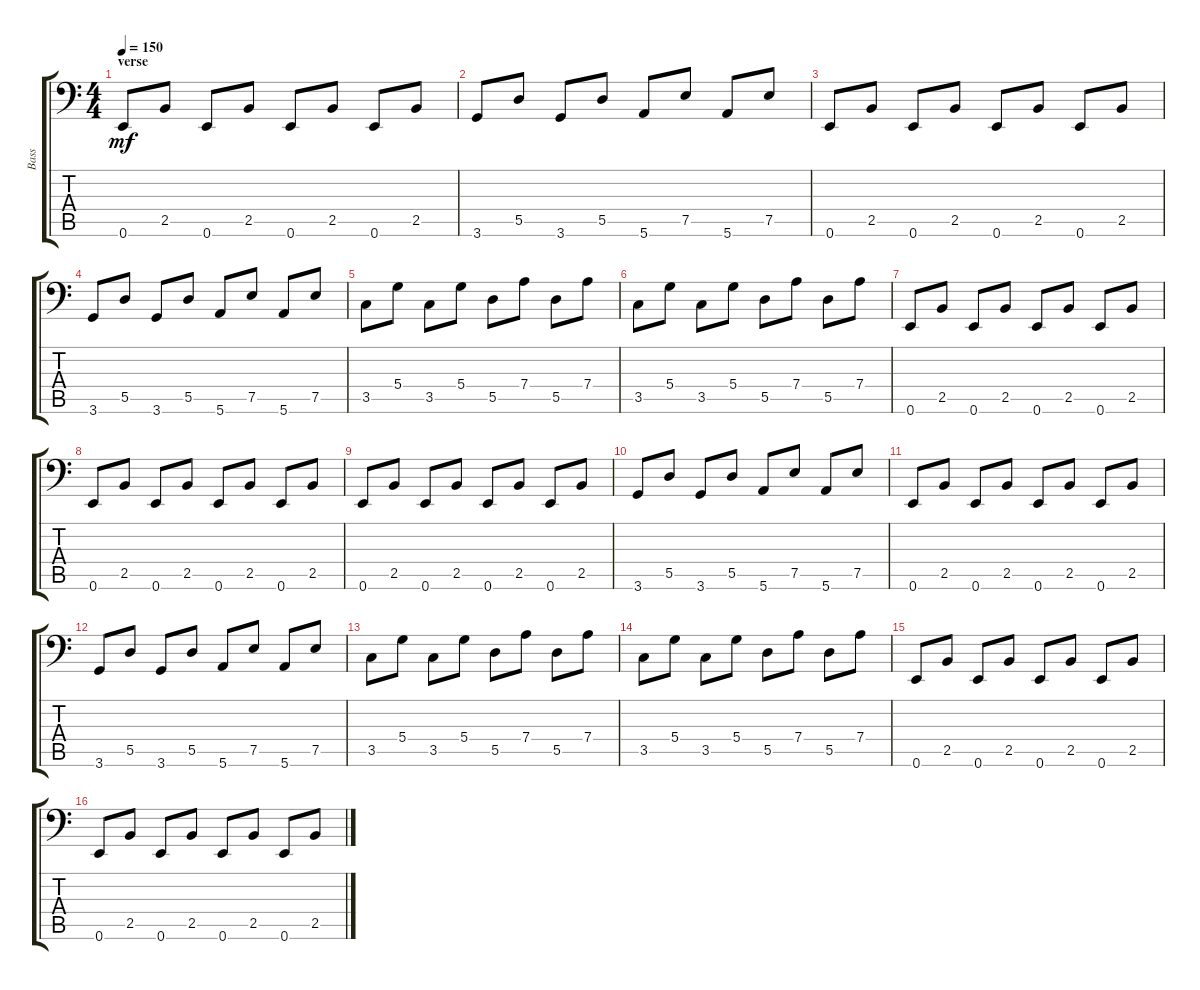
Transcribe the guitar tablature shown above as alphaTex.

\track ("Bass" "Bass") {instrument electricbassfinger}
\staff {score tabs}
\tuning (E3 B2 G2 D2 A1 E1) {hide}
\ts (4 4)
\section ("" "verse")
\tempo 150
\clef f4
\ks c
0.6.8{dy mf} 2.5.8 0.6.8 2.5.8 0.6.8 2.5.8 0.6.8 2.5.8 |
3.6.8 5.5.8 3.6.8 5.5.8 5.6.8 7.5.8 5.6.8 7.5.8 |
0.6.8 2.5.8 0.6.8 2.5.8 0.6.8 2.5.8 0.6.8 2.5.8 |
3.6.8 5.5.8 3.6.8 5.5.8 5.6.8 7.5.8 5.6.8 7.5.8 |
3.5.8 5.4.8 3.5.8 5.4.8 5.5.8 7.4.8 5.5.8 7.4.8 |
3.5.8 5.4.8 3.5.8 5.4.8 5.5.8 7.4.8 5.5.8 7.4.8 |
0.6.8 2.5.8 0.6.8 2.5.8 0.6.8 2.5.8 0.6.8 2.5.8 |
0.6.8 2.5.8 0.6.8 2.5.8 0.6.8 2.5.8 0.6.8 2.5.8 |
0.6.8 2.5.8 0.6.8 2.5.8 0.6.8 2.5.8 0.6.8 2.5.8 |
3.6.8 5.5.8 3.6.8 5.5.8 5.6.8 7.5.8 5.6.8 7.5.8 |
0.6.8 2.5.8 0.6.8 2.5.8 0.6.8 2.5.8 0.6.8 2.5.8 |
3.6.8 5.5.8 3.6.8 5.5.8 5.6.8 7.5.8 5.6.8 7.5.8 |
3.5.8 5.4.8 3.5.8 5.4.8 5.5.8 7.4.8 5.5.8 7.4.8 |
3.5.8 5.4.8 3.5.8 5.4.8 5.5.8 7.4.8 5.5.8 7.4.8 |
0.6.8 2.5.8 0.6.8 2.5.8 0.6.8 2.5.8 0.6.8 2.5.8 |
0.6.8 2.5.8 0.6.8 2.5.8 0.6.8 2.5.8 0.6.8 2.5.8
